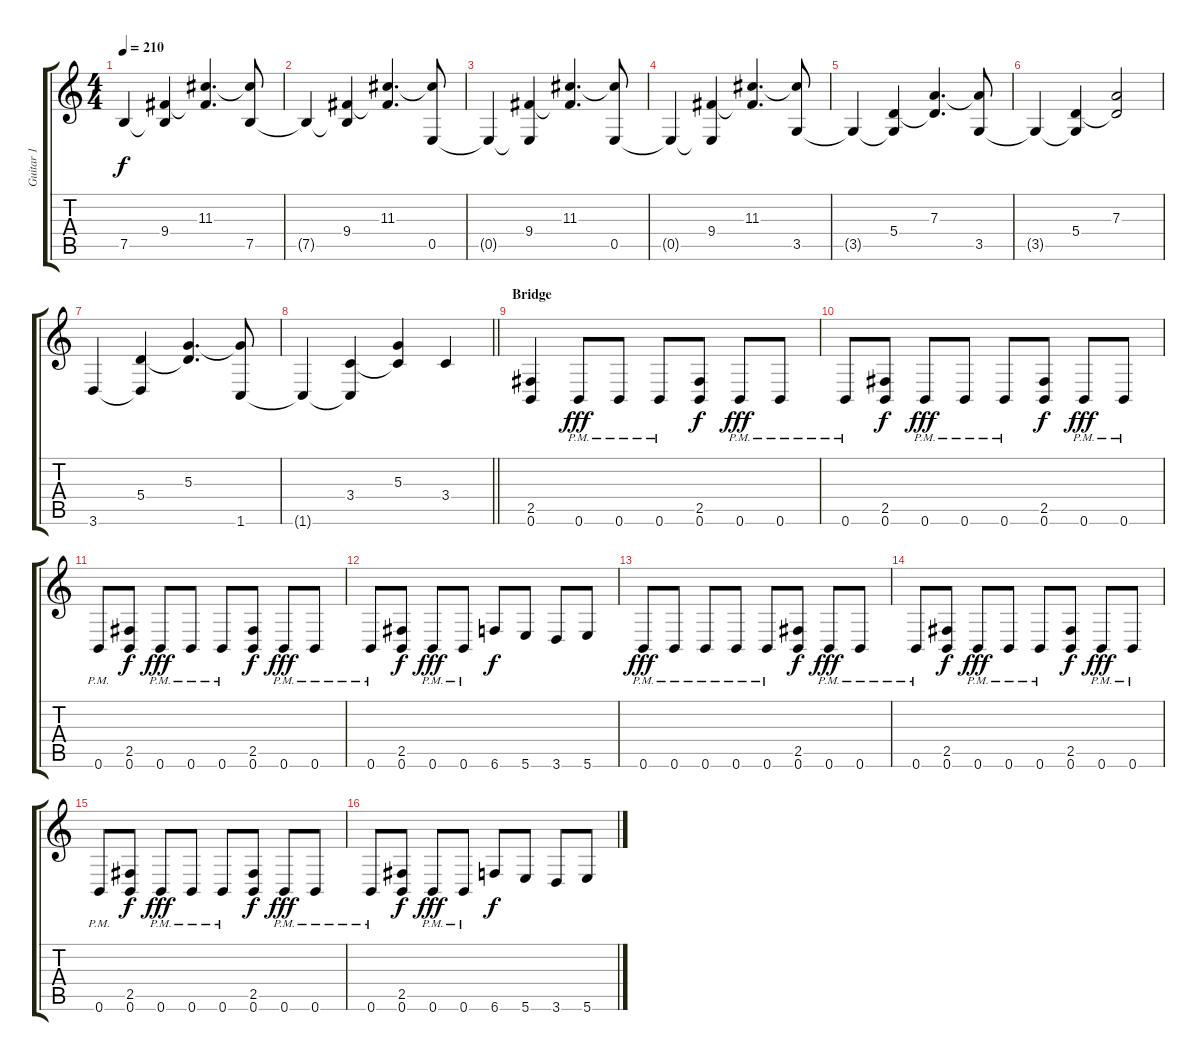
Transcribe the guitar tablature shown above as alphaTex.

\track ("Guitar 1" "Guitar 1") {instrument distortionguitar}
\staff {score tabs}
\tuning (B3 Gb3 D3 A2 E2 B1) {hide}
\ts (4 4)
\tempo 210
\clef g2
\ks c
7.5.4{dy f volume 14} (9.4 7.5{t}).4 (11.3 9.4{t}).4{d} (11.3{t} 7.5).8 |
7.5{t}.4 (9.4 7.5{t}).4 (11.3 9.4{t}).4{d} (11.3{t} 0.5).8 |
0.5{t}.4 (9.4 0.5{t}).4 (11.3 9.4{t}).4{d} (11.3{t} 0.5).8 |
0.5{t}.4 (9.4 0.5{t}).4 (11.3 9.4{t}).4{d} (11.3{t} 3.5).8 |
3.5{t}.4 (5.4 3.5{t}).4 (7.3 5.4{t}).4{d} (7.3{t} 3.5).8 |
3.5{t}.4 (5.4 3.5{t}).4 (7.3 5.4{t}).2 |
3.6.4 (5.4 3.6{t}).4 (5.3 5.4{t}).4{d} (5.3{t} 1.6).8 |
\barLineRight lightlight
1.6{t}.4 (3.4 1.6{t}).4 (5.3 3.4{t}).4 3.4.4 |
\section ("" "Bridge")
(2.5 0.6).4 0.6{pm}.8{dy fff} 0.6{pm}.8 0.6{pm}.8 (2.5 0.6).8{dy f} 0.6{pm}.8{dy fff} 0.6{pm}.8 |
0.6{pm}.8 (2.5 0.6).8{dy f} 0.6{pm}.8{dy fff} 0.6{pm}.8 0.6{pm}.8 (2.5 0.6).8{dy f} 0.6{pm}.8{dy fff} 0.6{pm}.8 |
0.6{pm}.8 (2.5 0.6).8{dy f} 0.6{pm}.8{dy fff} 0.6{pm}.8 0.6{pm}.8 (2.5 0.6).8{dy f} 0.6{pm}.8{dy fff} 0.6{pm}.8 |
0.6{pm}.8 (2.5 0.6).8{dy f} 0.6{pm}.8{dy fff} 0.6{pm}.8 6.6.8{dy f} 5.6.8 3.6.8 5.6.8 |
0.6{pm}.8{dy fff} 0.6{pm}.8 0.6{pm}.8 0.6{pm}.8 0.6{pm}.8 (2.5 0.6).8{dy f} 0.6{pm}.8{dy fff} 0.6{pm}.8 |
0.6{pm}.8 (2.5 0.6).8{dy f} 0.6{pm}.8{dy fff} 0.6{pm}.8 0.6{pm}.8 (2.5 0.6).8{dy f} 0.6{pm}.8{dy fff} 0.6{pm}.8 |
0.6{pm}.8 (2.5 0.6).8{dy f} 0.6{pm}.8{dy fff} 0.6{pm}.8 0.6{pm}.8 (2.5 0.6).8{dy f} 0.6{pm}.8{dy fff} 0.6{pm}.8 |
0.6{pm}.8 (2.5 0.6).8{dy f} 0.6{pm}.8{dy fff} 0.6{pm}.8 6.6.8{dy f} 5.6.8 3.6.8 5.6.8
